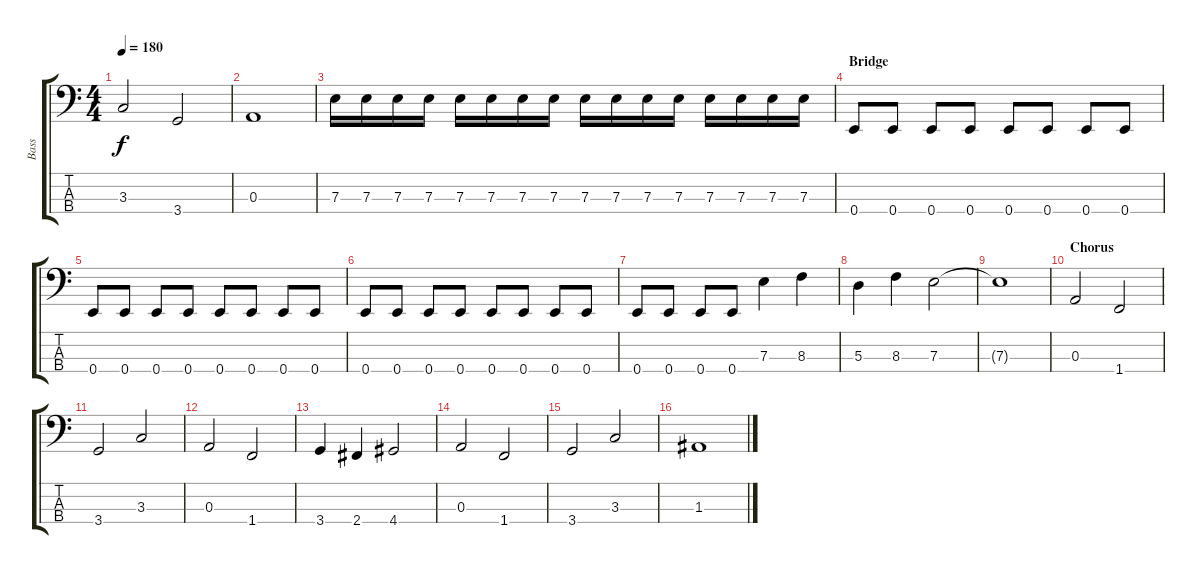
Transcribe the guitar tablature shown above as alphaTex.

\track ("Bass" "Bass") {instrument electricbassfinger}
\staff {score tabs}
\tuning (G2 D2 A1 E1) {hide}
\ts (4 4)
\tempo 180
\clef f4
\ks c
3.3.2{dy f} 3.4.2 |
0.3.1 |
7.3.16 7.3.16 7.3.16 7.3.16 7.3.16 7.3.16 7.3.16 7.3.16 7.3.16 7.3.16 7.3.16 7.3.16 7.3.16 7.3.16 7.3.16 7.3.16 |
\section ("" "Bridge")
0.4.8 0.4.8 0.4.8 0.4.8 0.4.8 0.4.8 0.4.8 0.4.8 |
0.4.8 0.4.8 0.4.8 0.4.8 0.4.8 0.4.8 0.4.8 0.4.8 |
0.4.8 0.4.8 0.4.8 0.4.8 0.4.8 0.4.8 0.4.8 0.4.8 |
0.4.8 0.4.8 0.4.8 0.4.8 7.3.4 8.3.4 |
5.3.4 8.3.4 7.3.2 |
7.3{t}.1 |
\section ("" "Chorus")
0.3.2 1.4.2 |
3.4.2 3.3.2 |
0.3.2 1.4.2 |
3.4.4 2.4.4 4.4.2 |
0.3.2 1.4.2 |
3.4.2 3.3.2 |
1.3.1
